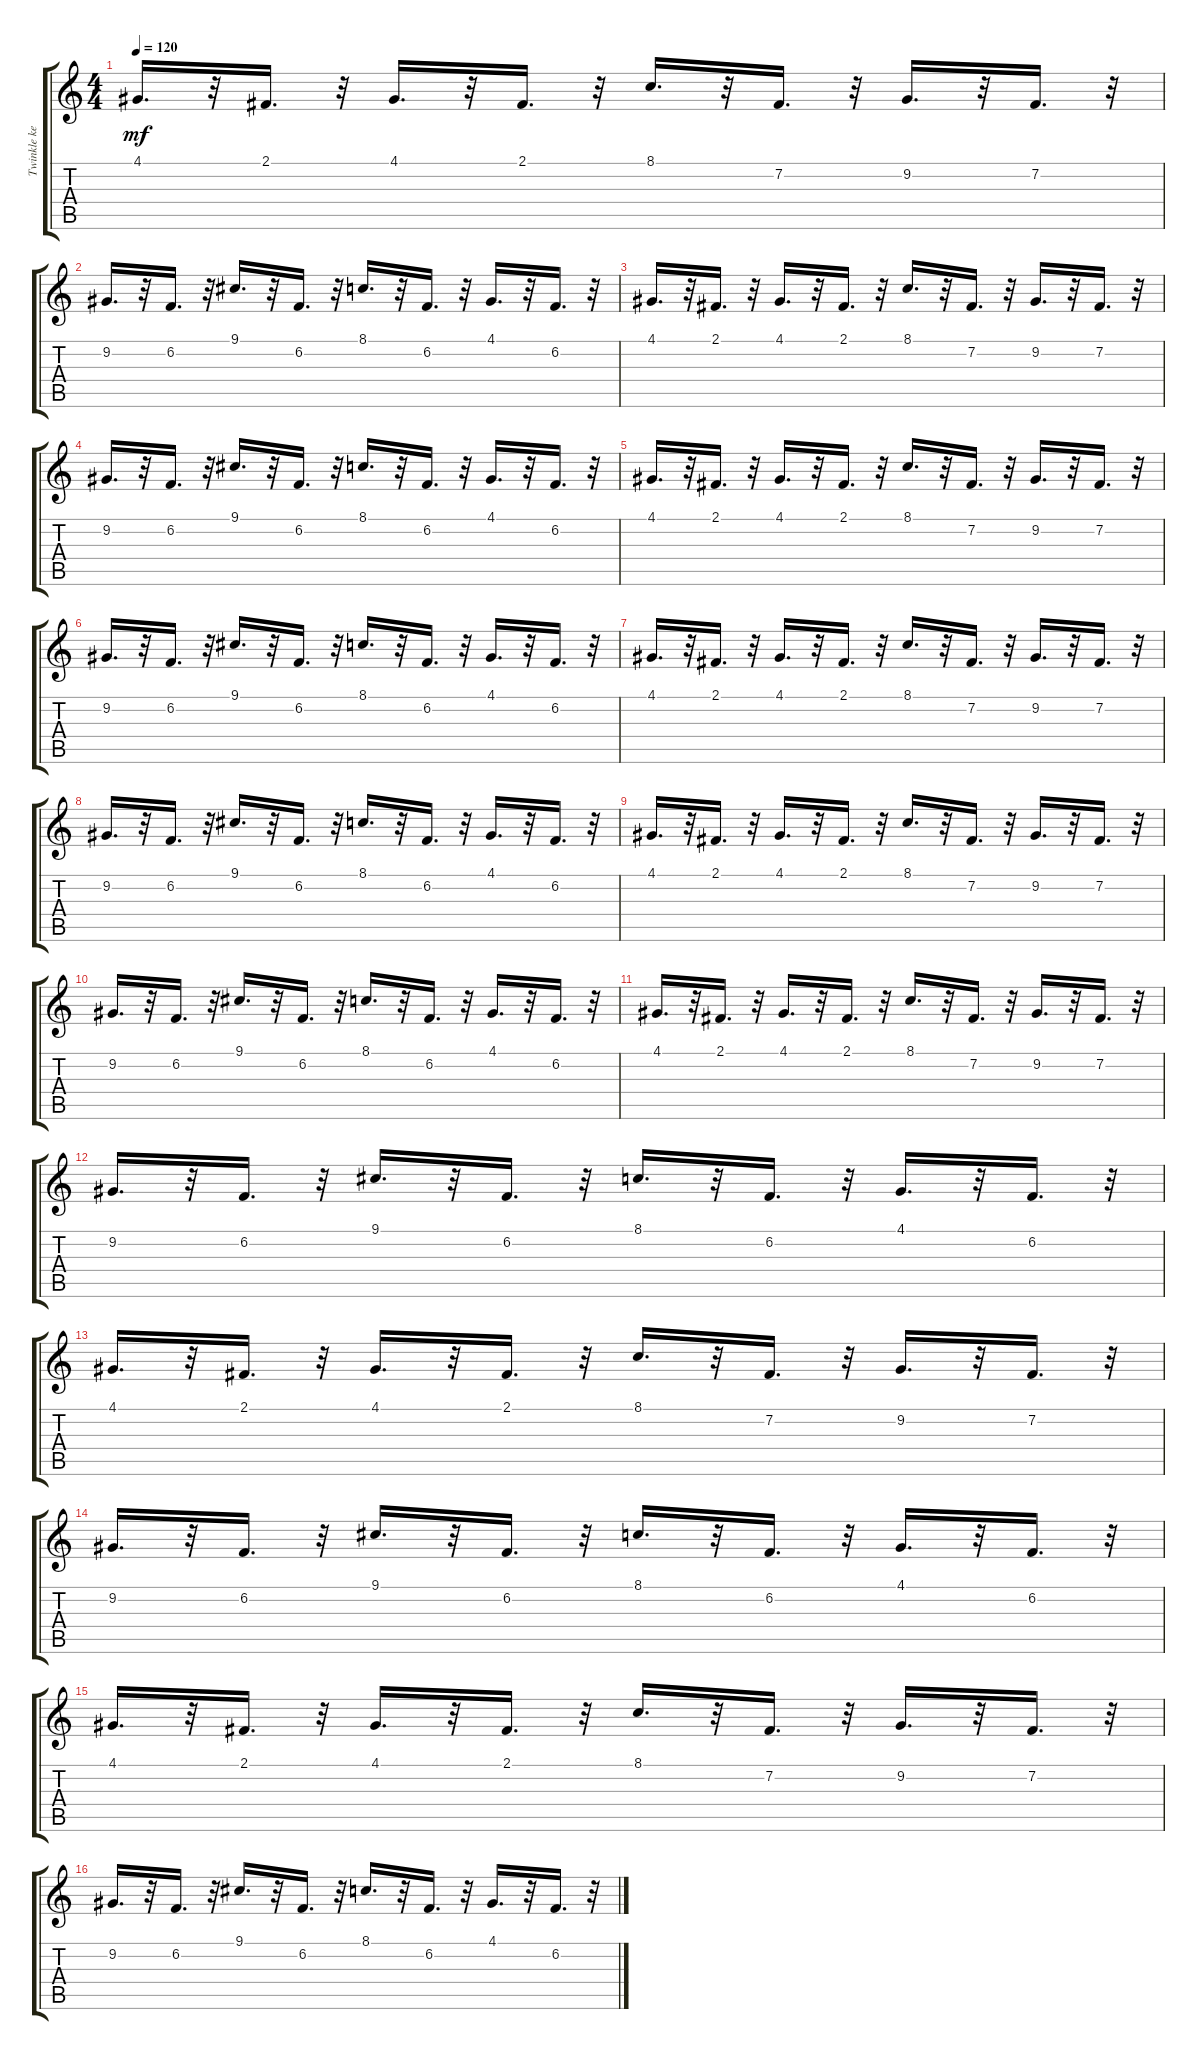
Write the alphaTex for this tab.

\track ("Twinkle keyboard" "Twinkle ke") {instrument koto}
\staff {score tabs}
\tuning (E4 B3 G3 D3 A2 E2) {hide}
\ts (4 4)
\tempo 120
\clef g2
\ks c
4.1.16{d dy mf} r.32 2.1.16{d} r.32 4.1.16{d} r.32 2.1.16{d} r.32 8.1.16{d} r.32 7.2.16{d} r.32 9.2.16{d} r.32 7.2.16{d} r.32 |
9.2.16{d} r.32 6.2.16{d} r.32 9.1.16{d} r.32 6.2.16{d} r.32 8.1.16{d} r.32 6.2.16{d} r.32 4.1.16{d} r.32 6.2.16{d} r.32 |
4.1.16{d} r.32 2.1.16{d} r.32 4.1.16{d} r.32 2.1.16{d} r.32 8.1.16{d} r.32 7.2.16{d} r.32 9.2.16{d} r.32 7.2.16{d} r.32 |
9.2.16{d} r.32 6.2.16{d} r.32 9.1.16{d} r.32 6.2.16{d} r.32 8.1.16{d} r.32 6.2.16{d} r.32 4.1.16{d} r.32 6.2.16{d} r.32 |
4.1.16{d} r.32 2.1.16{d} r.32 4.1.16{d} r.32 2.1.16{d} r.32 8.1.16{d} r.32 7.2.16{d} r.32 9.2.16{d} r.32 7.2.16{d} r.32 |
9.2.16{d} r.32 6.2.16{d} r.32 9.1.16{d} r.32 6.2.16{d} r.32 8.1.16{d} r.32 6.2.16{d} r.32 4.1.16{d} r.32 6.2.16{d} r.32 |
4.1.16{d} r.32 2.1.16{d} r.32 4.1.16{d} r.32 2.1.16{d} r.32 8.1.16{d} r.32 7.2.16{d} r.32 9.2.16{d} r.32 7.2.16{d} r.32 |
9.2.16{d} r.32 6.2.16{d} r.32 9.1.16{d} r.32 6.2.16{d} r.32 8.1.16{d} r.32 6.2.16{d} r.32 4.1.16{d} r.32 6.2.16{d} r.32 |
4.1.16{d} r.32 2.1.16{d} r.32 4.1.16{d} r.32 2.1.16{d} r.32 8.1.16{d} r.32 7.2.16{d} r.32 9.2.16{d} r.32 7.2.16{d} r.32 |
9.2.16{d} r.32 6.2.16{d} r.32 9.1.16{d} r.32 6.2.16{d} r.32 8.1.16{d} r.32 6.2.16{d} r.32 4.1.16{d} r.32 6.2.16{d} r.32 |
4.1.16{d} r.32 2.1.16{d} r.32 4.1.16{d} r.32 2.1.16{d} r.32 8.1.16{d} r.32 7.2.16{d} r.32 9.2.16{d} r.32 7.2.16{d} r.32 |
9.2.16{d} r.32 6.2.16{d} r.32 9.1.16{d} r.32 6.2.16{d} r.32 8.1.16{d} r.32 6.2.16{d} r.32 4.1.16{d} r.32 6.2.16{d} r.32 |
4.1.16{d} r.32 2.1.16{d} r.32 4.1.16{d} r.32 2.1.16{d} r.32 8.1.16{d} r.32 7.2.16{d} r.32 9.2.16{d} r.32 7.2.16{d} r.32 |
9.2.16{d} r.32 6.2.16{d} r.32 9.1.16{d} r.32 6.2.16{d} r.32 8.1.16{d} r.32 6.2.16{d} r.32 4.1.16{d} r.32 6.2.16{d} r.32 |
4.1.16{d} r.32 2.1.16{d} r.32 4.1.16{d} r.32 2.1.16{d} r.32 8.1.16{d} r.32 7.2.16{d} r.32 9.2.16{d} r.32 7.2.16{d} r.32 |
9.2.16{d} r.32 6.2.16{d} r.32 9.1.16{d} r.32 6.2.16{d} r.32 8.1.16{d} r.32 6.2.16{d} r.32 4.1.16{d} r.32 6.2.16{d} r.32
